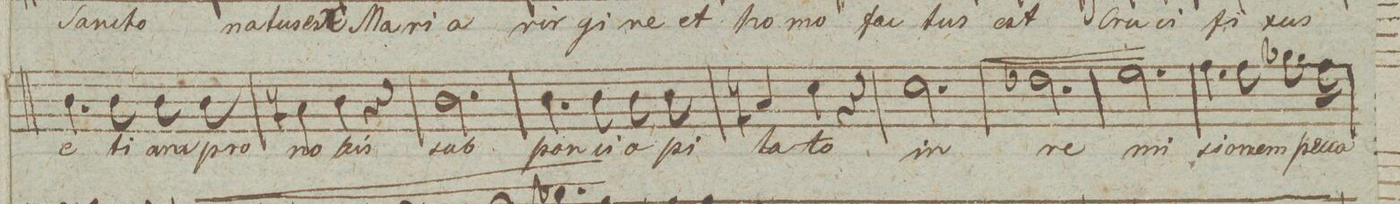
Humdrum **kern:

**kern	**text	**dynam
*I"Alto.	*	*
*clefC3	*	*
*k[b-]	*	*
*met(c|)	*	*
*M3/4	*	*
4.c\	e-	.
8c\	-ti-	.
8c\	-am	.
8c\	pro	.
=100	=100	=100
4Bn\	no-	.
4c\	-bis	.
4r	.	.
=101	=101	=101
2.c\	sub	.
=102	=102	=102
4.c\	pon-	.
8c\	-ci-	.
8c\	-o	.
8c\	pi-	.
=103	=103	=103
4Bn/	-la-	.
4d\	-to	.
4r	.	.
=104	=104	=104
2.d\	in	.
=105	=105	=105
2.e-X\	re-	<
=106	=106	=106
2.f\	-mi-	[[
=107	=107	=107
4.g\	-sio-	.
8g\	-nem	.
8.a-X\	pec-	.
16g\	-ca-	.
=108	=108	=108
*-	*-	*-
